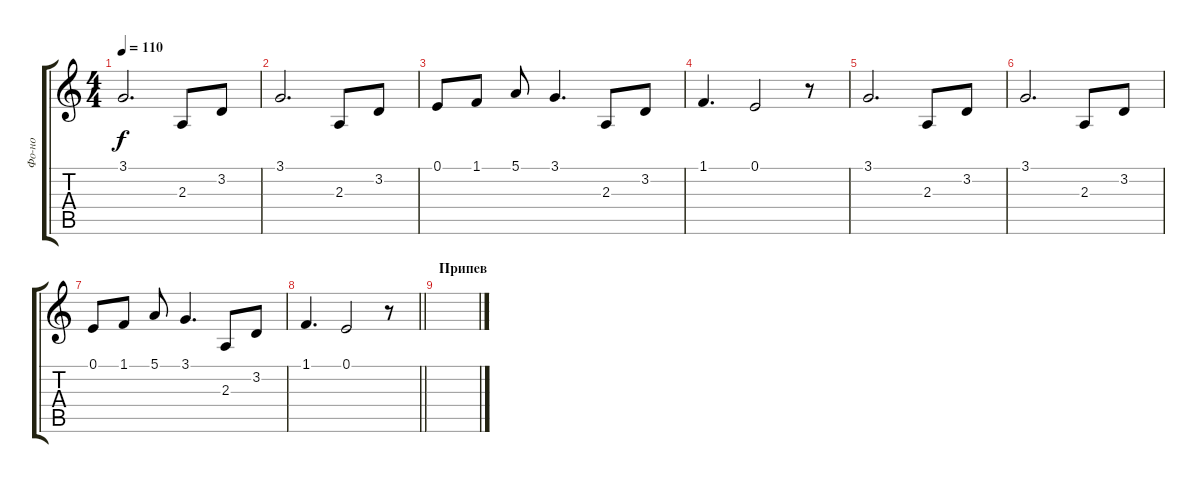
\track ("Фо-но" "Фо-но") {instrument sitar}
\staff {score tabs}
\tuning (E4 B3 G3 D3 A2 E2) {hide}
\ts (4 4)
\tempo 110
\clef g2
\ks c
3.1.2{d dy f} 2.3.8 3.2.8 |
3.1.2{d} 2.3.8 3.2.8 |
0.1.8 1.1.8 5.1.8 3.1.4{d} 2.3.8 3.2.8 |
1.1.4{d} 0.1.2 r.8 |
3.1.2{d} 2.3.8 3.2.8 |
3.1.2{d} 2.3.8 3.2.8 |
0.1.8 1.1.8 5.1.8 3.1.4{d} 2.3.8 3.2.8 |
\barLineRight lightlight
1.1.4{d} 0.1.2 r.8 |
\section ("" "Припев")
